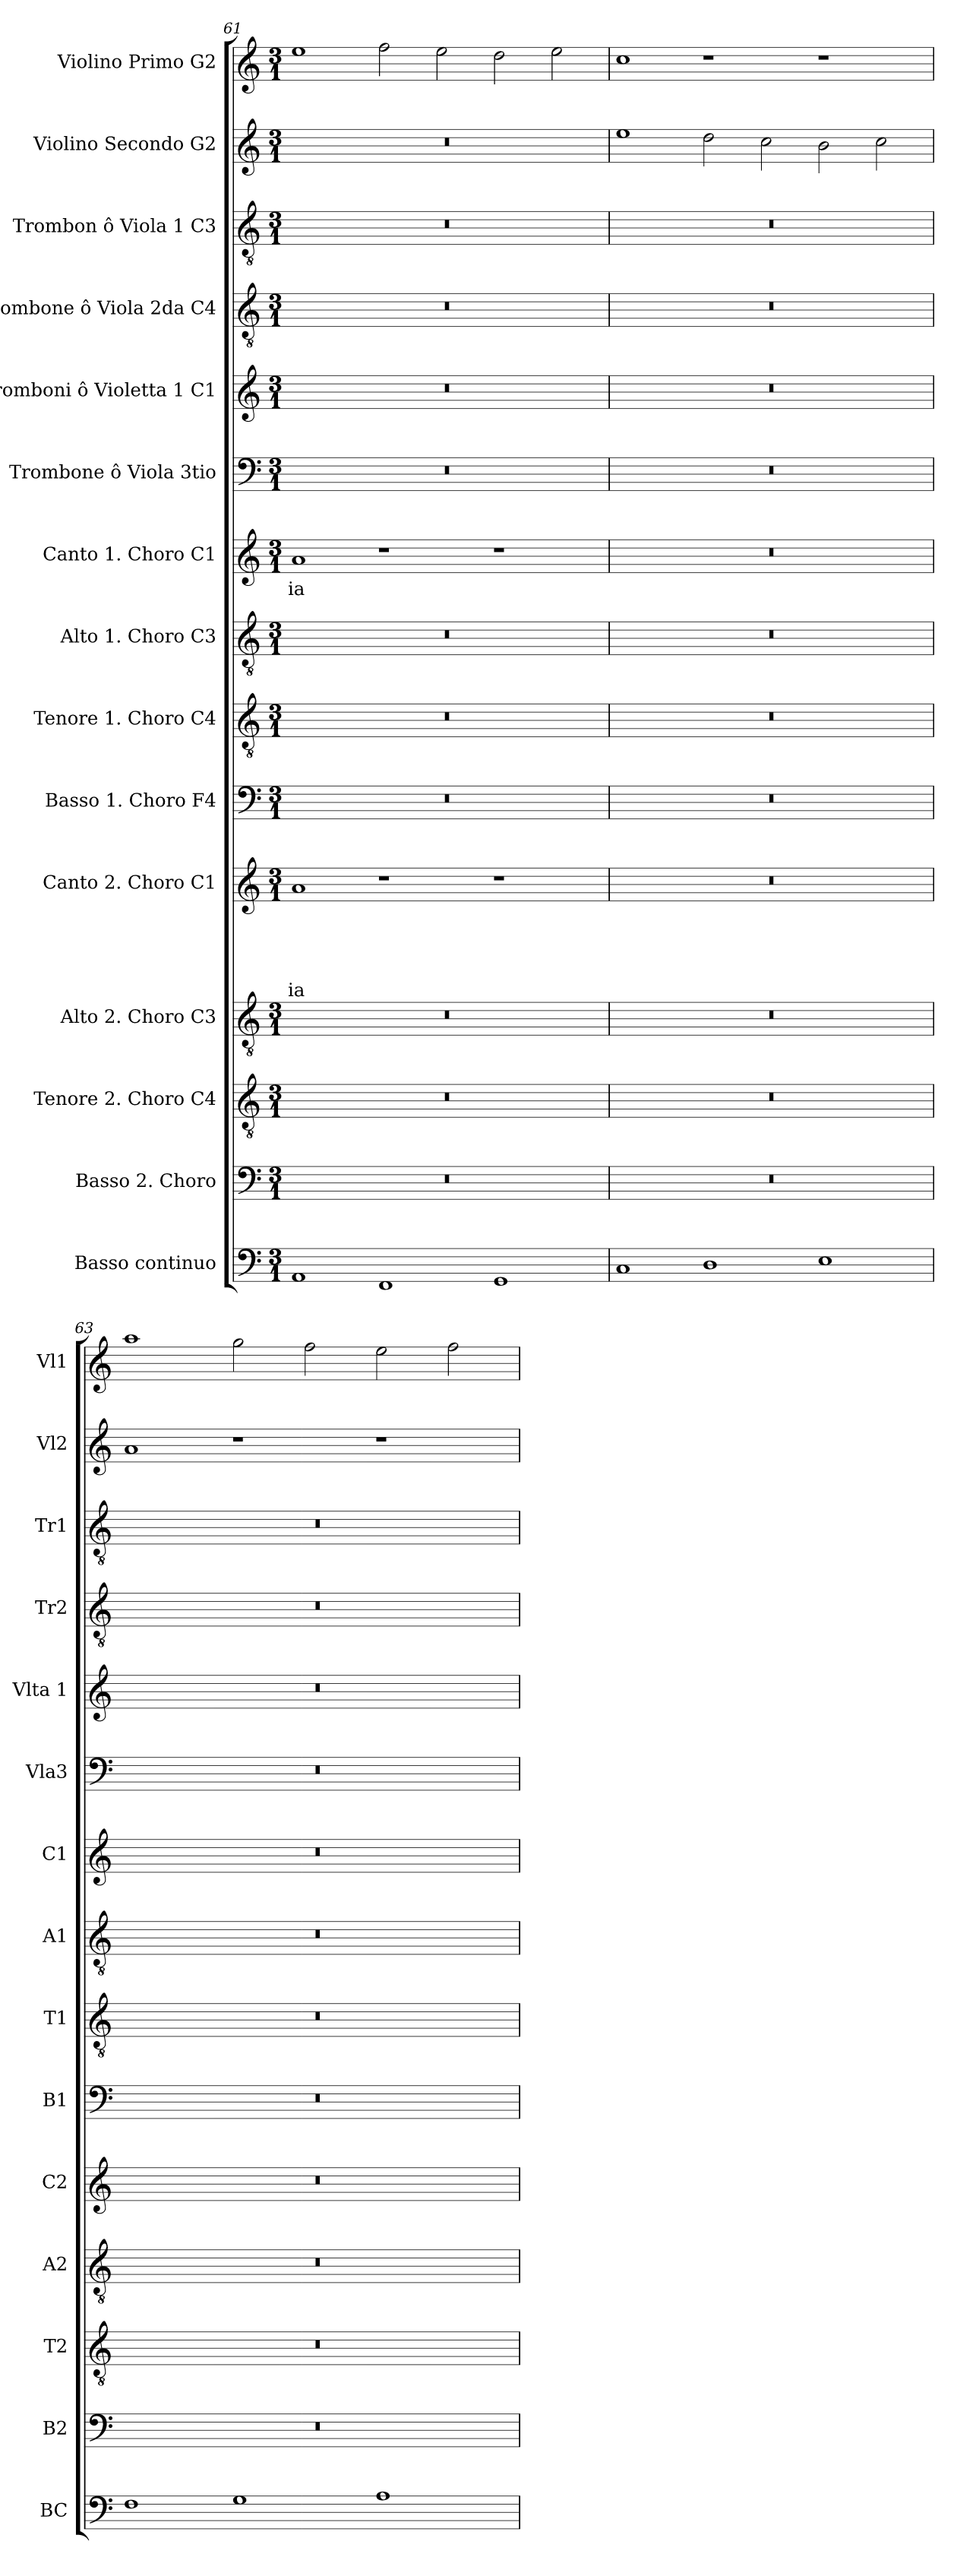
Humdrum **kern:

**kern	**kern	**kern	**kern	**kern	**text	**text	**text	**text	**text	**kern	**kern	**kern	**kern	**text	**kern	**kern	**kern	**kern	**kern	**kern
*part15	*part14	*part13	*part12	*part11	*part11	*part11	*part11	*part11	*part11	*part10	*part9	*part8	*part7	*part7	*part6	*part5	*part4	*part3	*part2	*part1
*staff15	*staff14	*staff13	*staff12	*staff11	*staff11	*staff11	*staff11	*staff11	*staff11	*staff10	*staff9	*staff8	*staff7	*staff7	*staff6	*staff5	*staff4	*staff3	*staff2	*staff1
*I"Basso continuo	*I"Basso 2. Choro	*I"Tenore 2. Choro C4	*I"Alto 2. Choro C3	*I"Canto 2. Choro  C1	*	*	*	*	*	*I"Basso 1. Choro F4	*I"Tenore 1. Choro C4	*I"Alto 1. Choro C3	*I"Canto 1. Choro  C1	*	*I"Trombone ô Viola 3tio	*I"Tromboni ô Violetta 1 C1	*I"Trombone ô Viola 2da C4	*I"Trombon ô Viola 1 C3	*I"Violino Secondo G2	*I"Violino Primo G2
*I'BC	*I'B2	*I'T2	*I'A2	*I'C2	*	*	*	*	*	*I'B1	*I'T1	*I'A1	*I'C1	*	*I'Vla3	*I'Vlta 1	*I'Tr2	*I'Tr1	*I'Vl2	*I'Vl1
*clefF4	*clefF4	*clefGv2	*clefGv2	*clefG2	*	*	*	*	*	*clefF4	*clefGv2	*clefGv2	*clefG2	*	*clefF4	*clefG2	*clefGv2	*clefGv2	*clefG2	*clefG2
*k[]	*k[]	*k[]	*k[]	*k[]	*	*	*	*	*	*k[]	*k[]	*k[]	*k[]	*	*k[]	*k[]	*k[]	*k[]	*k[]	*k[]
*C:	*C:	*C:	*C:	*C:	*	*	*	*	*	*C:	*C:	*C:	*C:	*	*C:	*C:	*C:	*C:	*C:	*C:
*M3/1	*M3/1	*M3/1	*M3/1	*M3/1	*	*	*	*	*	*M3/1	*M3/1	*M3/1	*M3/1	*	*M3/1	*M3/1	*M3/1	*M3/1	*M3/1	*M3/1
=61	=61	=61	=61	=61	=61	=61	=61	=61	=61	=61	=61	=61	=61	=61	=61	=61	=61	=61	=61	=61
!	!	!	!	!	!	!	!	!	!LO:LY:b	!	!	!	!	!LO:LY:b	!	!	!	!	!	!
1AA	0.r	0.r	0.r	1a	.	.	.	.	-ia	0.r	0.r	0.r	1a	-ia	0.r	0.r	0.r	0.r	0.r	1ee
1FF	.	.	.	1r	.	.	.	.	.	.	.	.	1r	.	.	.	.	.	.	2ff\
.	.	.	.	.	.	.	.	.	.	.	.	.	.	.	.	.	.	.	.	2ee\
1GG	.	.	.	1r	.	.	.	.	.	.	.	.	1r	.	.	.	.	.	.	2dd\
.	.	.	.	.	.	.	.	.	.	.	.	.	.	.	.	.	.	.	.	2ee\
=62	=62	=62	=62	=62	=62	=62	=62	=62	=62	=62	=62	=62	=62	=62	=62	=62	=62	=62	=62	=62
1C	0.r	0.r	0.r	0.r	.	.	.	.	.	0.r	0.r	0.r	0.r	.	0.r	0.r	0.r	0.r	1ee	1cc
1D	.	.	.	.	.	.	.	.	.	.	.	.	.	.	.	.	.	.	2dd\	1r
.	.	.	.	.	.	.	.	.	.	.	.	.	.	.	.	.	.	.	2cc\	.
1E	.	.	.	.	.	.	.	.	.	.	.	.	.	.	.	.	.	.	2b\	1r
.	.	.	.	.	.	.	.	.	.	.	.	.	.	.	.	.	.	.	2cc\	.
=63	=63	=63	=63	=63	=63	=63	=63	=63	=63	=63	=63	=63	=63	=63	=63	=63	=63	=63	=63	=63
1F	0.r	0.r	0.r	0.r	.	.	.	.	.	0.r	0.r	0.r	0.r	.	0.r	0.r	0.r	0.r	1a	1aa
1G	.	.	.	.	.	.	.	.	.	.	.	.	.	.	.	.	.	.	1r	2gg\
.	.	.	.	.	.	.	.	.	.	.	.	.	.	.	.	.	.	.	.	2ff\
1A	.	.	.	.	.	.	.	.	.	.	.	.	.	.	.	.	.	.	1r	2ee\
.	.	.	.	.	.	.	.	.	.	.	.	.	.	.	.	.	.	.	.	2ff\
=	=	=	=	=	=	=	=	=	=	=	=	=	=	=	=	=	=	=	=	=
*-	*-	*-	*-	*-	*-	*-	*-	*-	*-	*-	*-	*-	*-	*-	*-	*-	*-	*-	*-	*-
